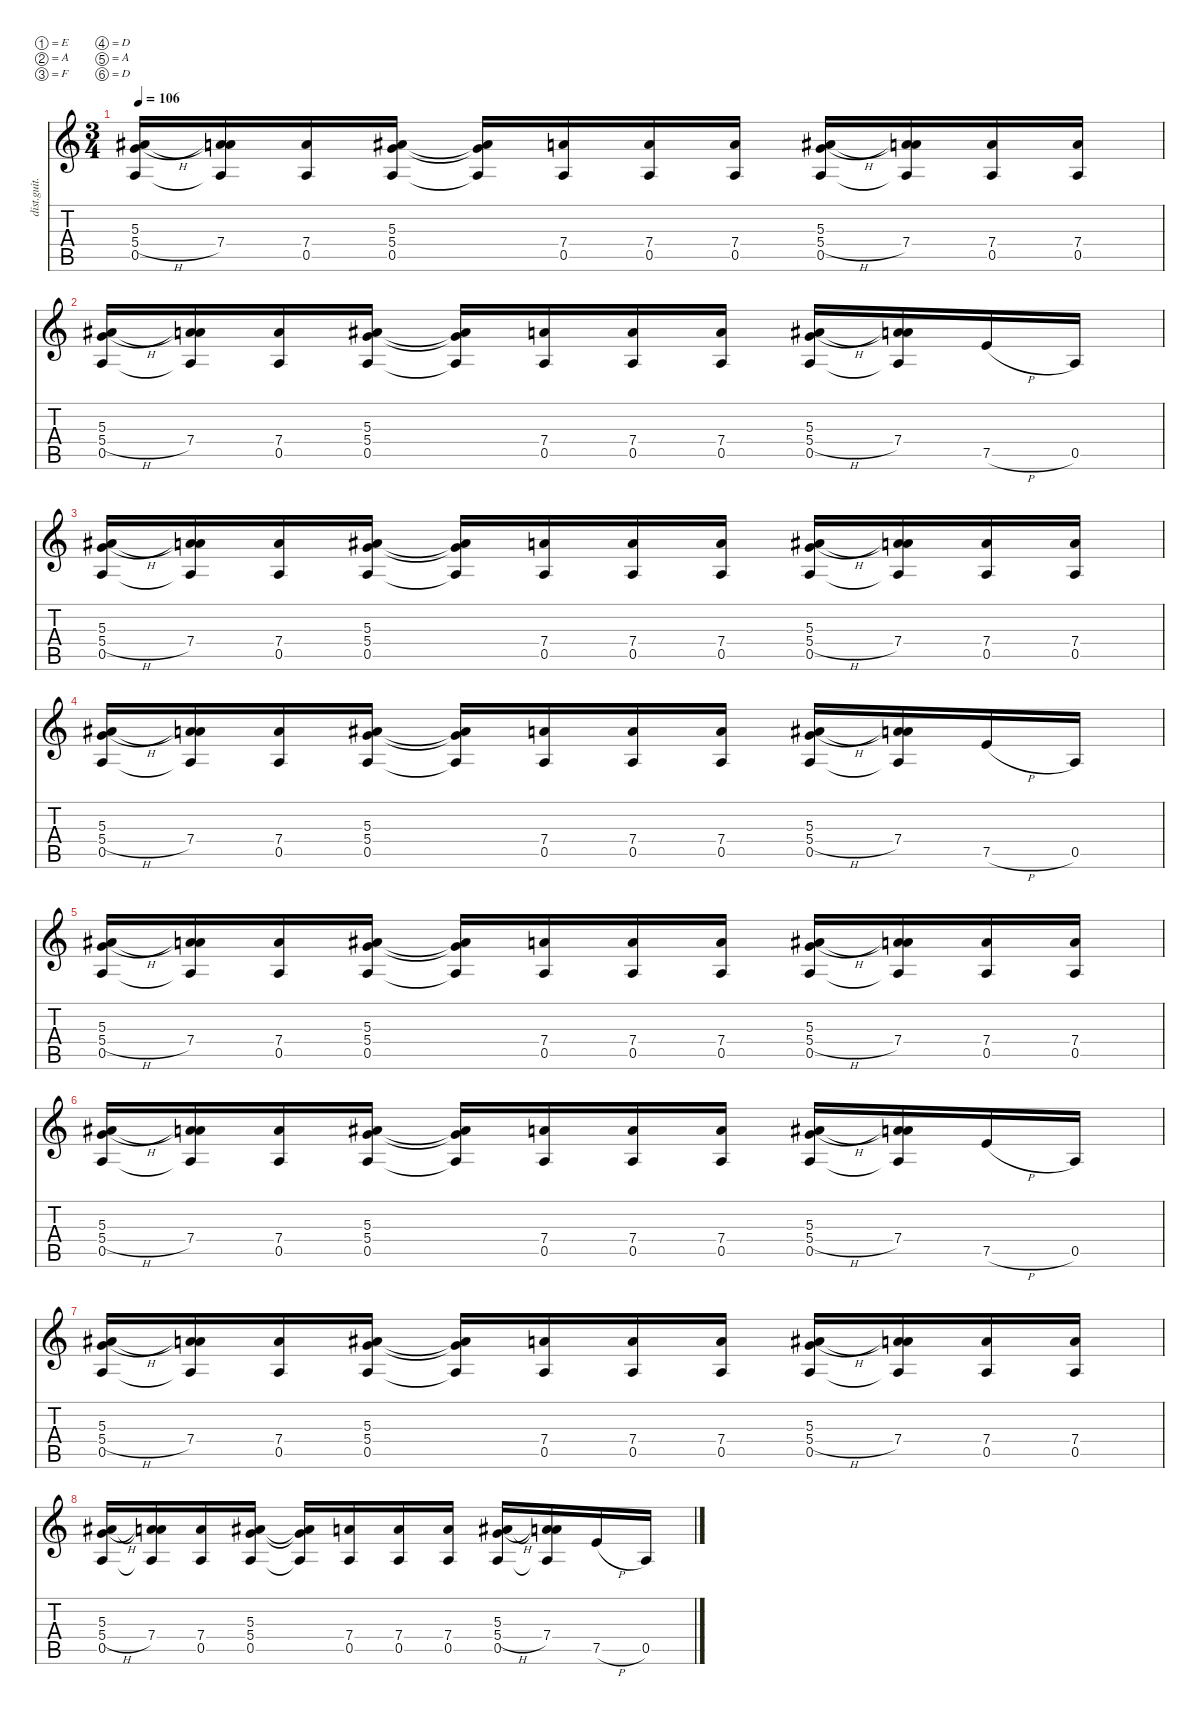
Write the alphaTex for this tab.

\defaultSystemsLayout 4
\hideDynamics
\bracketExtendMode nobrackets
\otherSystemsTrackNameOrientation horizontal
\track ("Track 2" "dist.guit.") {instrument distortionguitar}
\staff {score tabs}
\tuning (E4 A3 F3 D3 A2 D2)
\ts (3 4)
\tempo 106
\clef g2
\ks c
(5.3{acc #} 5.4{h} 0.5).16{dy f beam Up} (5.3{t acc #} 7.4 0.5{t}).16{beam Up} (7.4 0.5).16{beam Up} (5.3{acc #} 5.4 0.5).16{beam Up} (5.3{t acc #} 5.4{t} 0.5{t}).16{beam Up} (7.4 0.5).16{beam Up} (7.4 0.5).16{beam Up} (7.4 0.5).16{beam Up} (5.3{acc #} 5.4{h} 0.5).16{beam Up} (5.3{t acc #} 7.4 0.5{t}).16{beam Up} (7.4 0.5).16{beam Up} (7.4 0.5).16{beam Up} |
(5.3{acc #} 5.4{h} 0.5).16{beam Up} (5.3{t acc #} 7.4 0.5{t}).16{beam Up} (7.4 0.5).16{beam Up} (5.3{acc #} 5.4 0.5).16{beam Up} (5.3{t acc #} 5.4{t} 0.5{t}).16{beam Up} (7.4 0.5).16{beam Up} (7.4 0.5).16{beam Up} (7.4 0.5).16{beam Up} (5.3{acc #} 5.4{h} 0.5).16{beam Up} (5.3{t acc #} 7.4 0.5{t}).16{beam Up} 7.5{h}.16{beam Up} 0.5.16{beam Up} |
(5.3{acc #} 5.4{h} 0.5).16{beam Up} (5.3{t acc #} 7.4 0.5{t}).16{beam Up} (7.4 0.5).16{beam Up} (5.3{acc #} 5.4 0.5).16{beam Up} (5.3{t acc #} 5.4{t} 0.5{t}).16{beam Up} (7.4 0.5).16{beam Up} (7.4 0.5).16{beam Up} (7.4 0.5).16{beam Up} (5.3{acc #} 5.4{h} 0.5).16{beam Up} (5.3{t acc #} 7.4 0.5{t}).16{beam Up} (7.4 0.5).16{beam Up} (7.4 0.5).16{beam Up} |
(5.3{acc #} 5.4{h} 0.5).16{beam Up} (5.3{t acc #} 7.4 0.5{t}).16{beam Up} (7.4 0.5).16{beam Up} (5.3{acc #} 5.4 0.5).16{beam Up} (5.3{t acc #} 5.4{t} 0.5{t}).16{beam Up} (7.4 0.5).16{beam Up} (7.4 0.5).16{beam Up} (7.4 0.5).16{beam Up} (5.3{acc #} 5.4{h} 0.5).16{beam Up} (5.3{t acc #} 7.4 0.5{t}).16{beam Up} 7.5{h}.16{beam Up} 0.5.16{beam Up} |
(5.3{acc #} 5.4{h} 0.5).16{beam Up} (5.3{t acc #} 7.4 0.5{t}).16{beam Up} (7.4 0.5).16{beam Up} (5.3{acc #} 5.4 0.5).16{beam Up} (5.3{t acc #} 5.4{t} 0.5{t}).16{beam Up} (7.4 0.5).16{beam Up} (7.4 0.5).16{beam Up} (7.4 0.5).16{beam Up} (5.3{acc #} 5.4{h} 0.5).16{beam Up} (5.3{t acc #} 7.4 0.5{t}).16{beam Up} (7.4 0.5).16{beam Up} (7.4 0.5).16{beam Up} |
(5.3{acc #} 5.4{h} 0.5).16{beam Up} (5.3{t acc #} 7.4 0.5{t}).16{beam Up} (7.4 0.5).16{beam Up} (5.3{acc #} 5.4 0.5).16{beam Up} (5.3{t acc #} 5.4{t} 0.5{t}).16{beam Up} (7.4 0.5).16{beam Up} (7.4 0.5).16{beam Up} (7.4 0.5).16{beam Up} (5.3{acc #} 5.4{h} 0.5).16{beam Up} (5.3{t acc #} 7.4 0.5{t}).16{beam Up} 7.5{h}.16{beam Up} 0.5.16{beam Up} |
(5.3{acc #} 5.4{h} 0.5).16{beam Up} (5.3{t acc #} 7.4 0.5{t}).16{beam Up} (7.4 0.5).16{beam Up} (5.3{acc #} 5.4 0.5).16{beam Up} (5.3{t acc #} 5.4{t} 0.5{t}).16{beam Up} (7.4 0.5).16{beam Up} (7.4 0.5).16{beam Up} (7.4 0.5).16{beam Up} (5.3{acc #} 5.4{h} 0.5).16{beam Up} (5.3{t acc #} 7.4 0.5{t}).16{beam Up} (7.4 0.5).16{beam Up} (7.4 0.5).16{beam Up} |
(5.3{acc #} 5.4{h} 0.5).16{beam Up} (5.3{t acc #} 7.4 0.5{t}).16{beam Up} (7.4 0.5).16{beam Up} (5.3{acc #} 5.4 0.5).16{beam Up} (5.3{t acc #} 5.4{t} 0.5{t}).16{beam Up} (7.4 0.5).16{beam Up} (7.4 0.5).16{beam Up} (7.4 0.5).16{beam Up} (5.3{acc #} 5.4{h} 0.5).16{beam Up} (5.3{t acc #} 7.4 0.5{t}).16{beam Up} 7.5{h}.16{beam Up} 0.5.16{beam Up}
